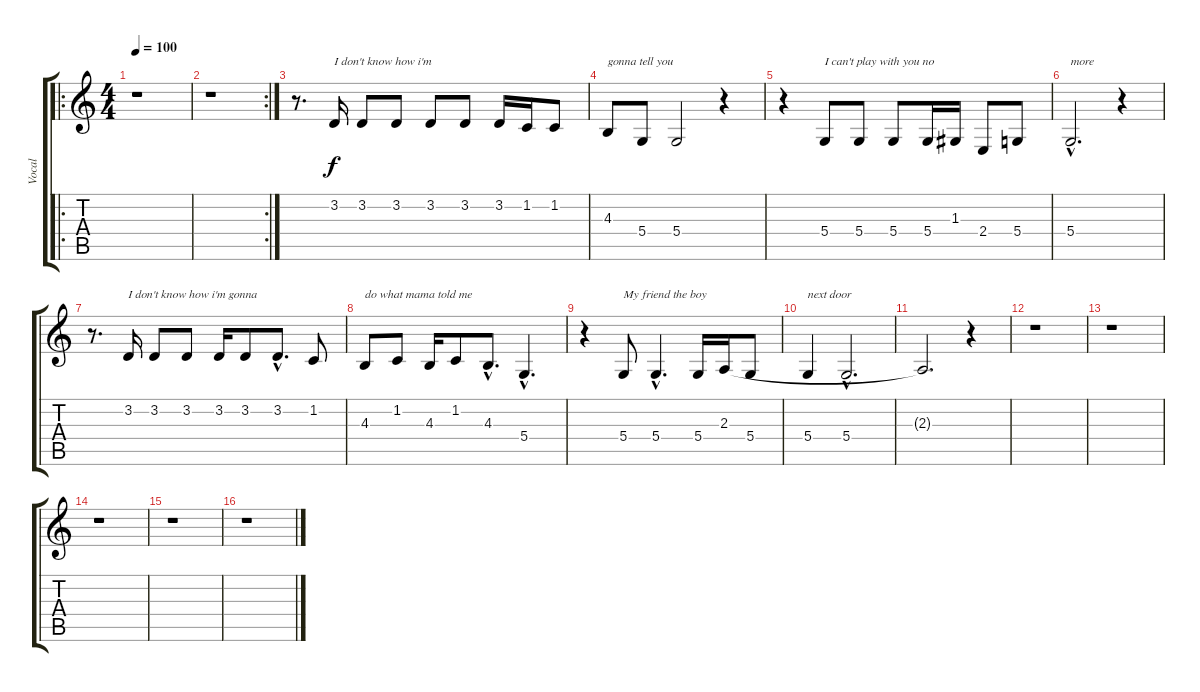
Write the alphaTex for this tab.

\track ("Vocal" "Vocal") {instrument ocarina}
\staff {score tabs}
\tuning (E4 B3 G3 D3 A2 E2) {hide}
\ro
\ts (4 4)
\tempo 100
\clef g2
\ks c
r.1{dy f instrument ocarina} |
\rc 2
r.1 |
r.8{d} 3.2.16{txt "I don't know how i'm"} 3.2.8 3.2.8 3.2.8 3.2.8 3.2.16 1.2.16 1.2.8 |
4.3.8{txt "gonna tell you"} 5.4.8 5.4.2 r.4 |
r.4 5.4.8{txt "I can't play with you no"} 5.4.8 5.4.8 5.4.16 1.3.16 2.4.8 5.4.8 |
5.4{hac}.2{d txt "more"} r.4 |
r.8{d} 3.2.16{txt "I don't know how i'm gonna"} 3.2.8 3.2.8 3.2.16 3.2.8 3.2{hac}.8{d} 1.2.8 |
4.3.8{txt "do what mama told me"} 1.2.8 4.3.16 1.2.8 4.3{hac}.8{d} 5.4{hac}.4{d} |
r.4 5.4.8{txt "My friend the boy"} 5.4{hac}.4{d} 5.4.16 2.3.16 5.4.8 |
5.4.4{txt "next door"} 5.4{hac}.2{d} |
2.3{t}.2{d} r.4 |
r.1 |
r.1 |
r.1 |
r.1 |
r.1
